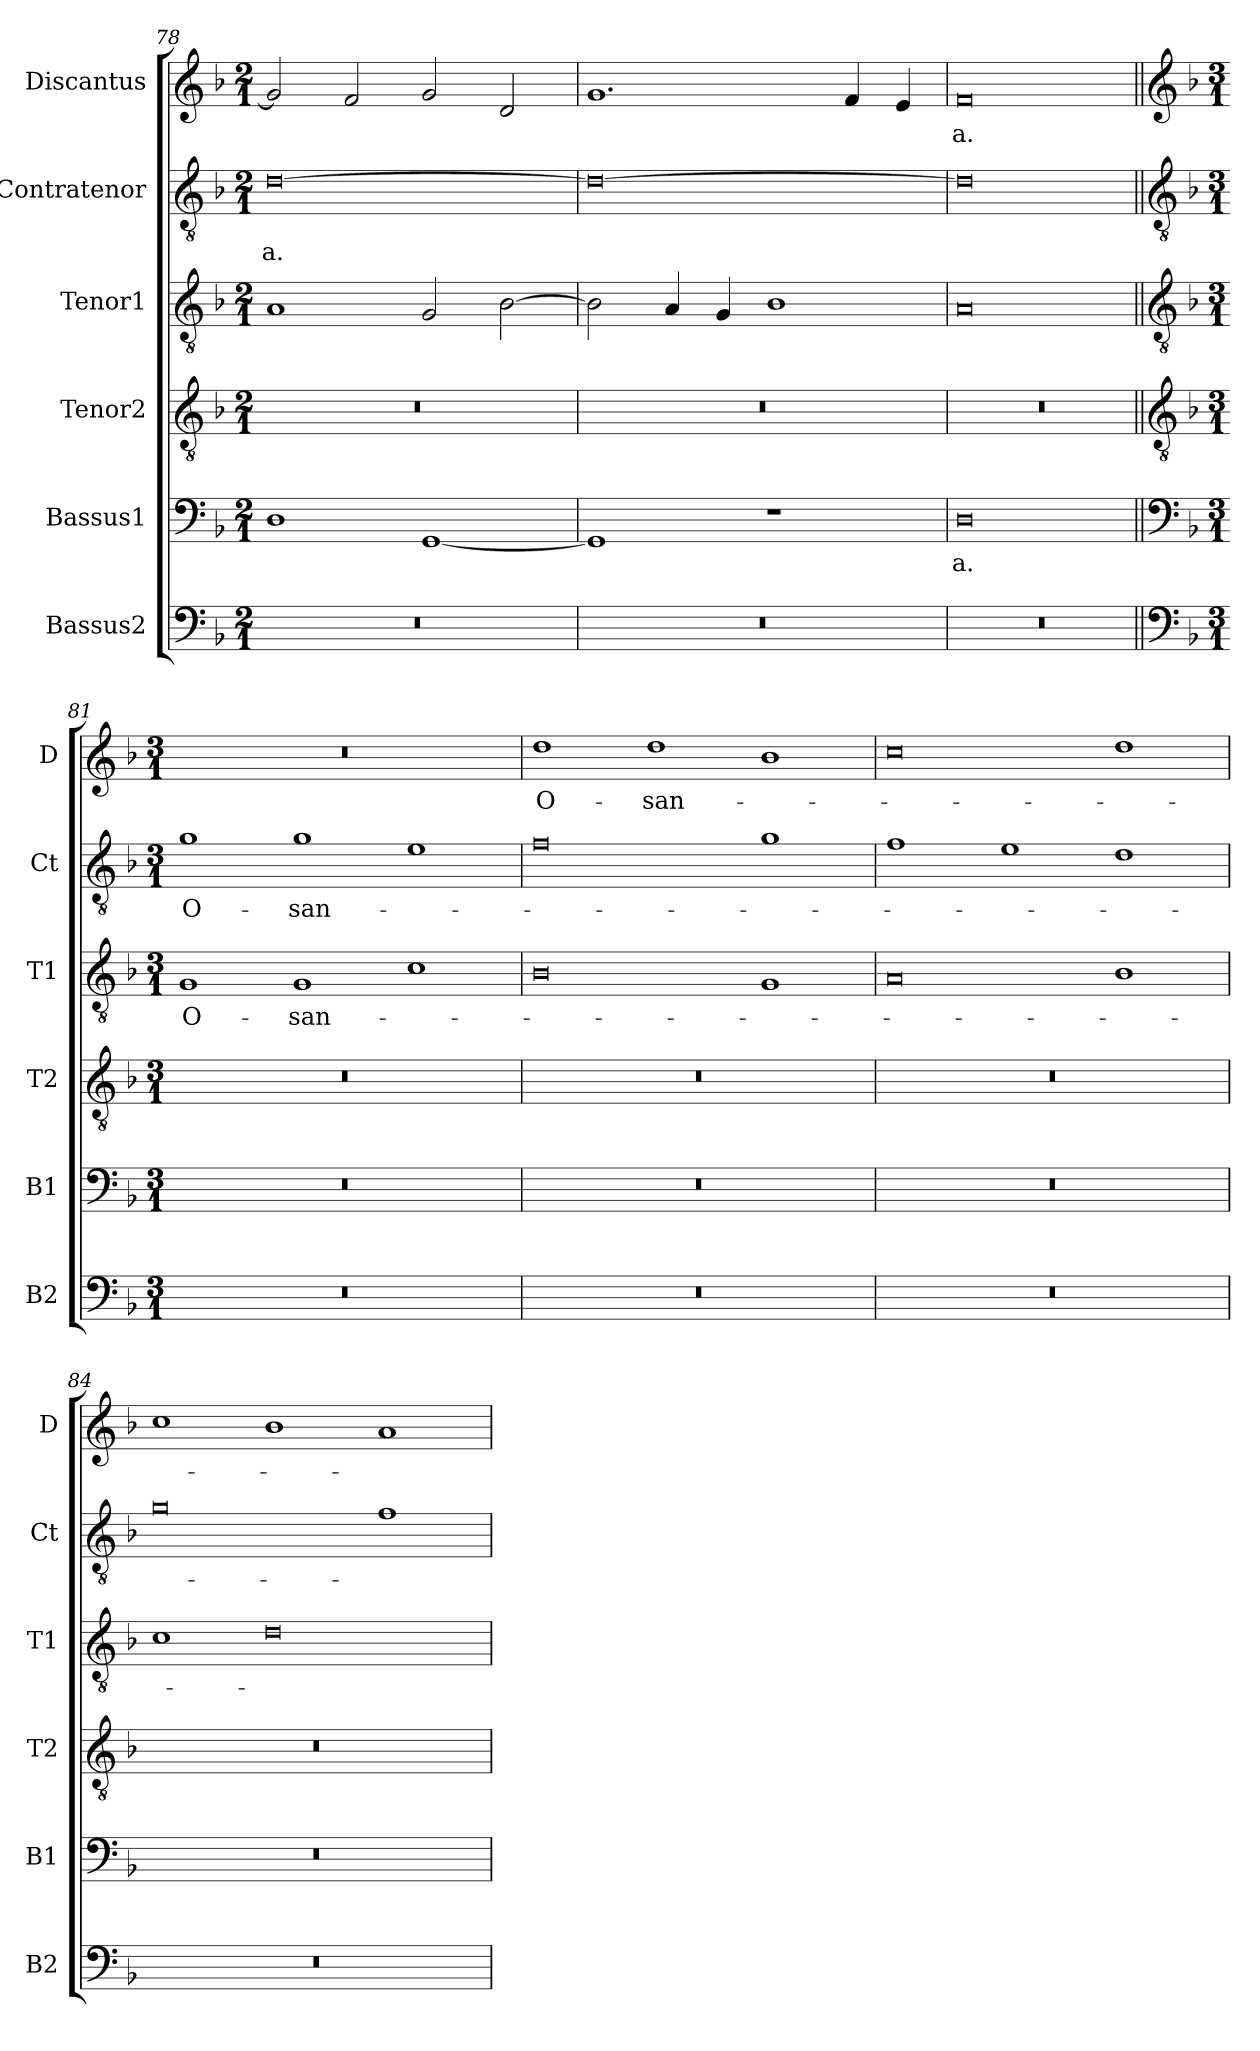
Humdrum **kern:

**kern	**kern	**text	**kern	**kern	**text	**kern	**text	**kern	**text
*part6	*part5	*part5	*part4	*part3	*part3	*part2	*part2	*part1	*part1
*staff6	*staff5	*staff5	*staff4	*staff3	*staff3	*staff2	*staff2	*staff1	*staff1
*I"Bassus2	*I"Bassus1	*	*I"Tenor2	*I"Tenor1	*	*I"Contratenor	*	*I"Discantus	*
*I'B2	*I'B1	*	*I'T2	*I'T1	*	*I'Ct	*	*I'D	*
*clefF4	*clefF4	*	*clefGv2	*clefGv2	*	*clefGv2	*	*clefG2	*
*k[b-]	*k[b-]	*	*k[b-]	*k[b-]	*	*k[b-]	*	*k[b-]	*
*M2/1	*M2/1	*	*M2/1	*M2/1	*	*M2/1	*	*M2/1	*
=78	=78	=78	=78	=78	=78	=78	=78	=78	=78
0r	1D	.	0r	1A	.	[0d	-a.	2g]	.
.	.	.	.	.	.	.	.	2f	.
.	[1GG	.	.	2G	.	.	.	2g	.
.	.	.	.	[2B-	.	.	.	2d	.
=79	=79	=79	=79	=79	=79	=79	=79	=79	=79
0r	1GG]	.	0r	2B-]	.	0d_	.	1.g	.
.	.	.	.	4A	.	.	.	.	.
.	.	.	.	4G	.	.	.	.	.
.	1r	.	.	1B-	.	.	.	.	.
.	.	.	.	.	.	.	.	4f	.
.	.	.	.	.	.	.	.	4e	.
=80	=80	=80	=80	=80	=80	=80	=80	=80	=80
0r	0D	-a.	0r	0A	.	0d]	.	0f	-a.
!!LO:LB:g=z
=81||	=81||	=81||	=81||	=81||	=81||	=81||	=81||	=81||	=81||
*clefF4	*clefF4	*	*clefGv2	*clefGv2	*	*clefGv2	*	*clefG2	*
*k[b-]	*k[b-]	*	*k[b-]	*k[b-]	*	*k[b-]	*	*k[b-]	*
*M3/1	*M3/1	*	*M3/1	*M3/1	*	*M3/1	*	*M3/1	*
0.r	0.r	.	0.r	1G	-O-	1g	O-	0.r	.
.	.	.	.	1G	-san-	1g	-san-	.	.
.	.	.	.	1c	.	1e	.	.	.
=82	=82	=82	=82	=82	=82	=82	=82	=82	=82
0.r	0.r	.	0.r	0B-	.	0f	.	1dd	O-
.	.	.	.	.	.	.	.	1dd	-san-
.	.	.	.	1G	.	1g	.	1b-	.
=83	=83	=83	=83	=83	=83	=83	=83	=83	=83
0.r	0.r	.	0.r	0A	.	1f	.	0cc	.
.	.	.	.	.	.	1e	.	.	.
.	.	.	.	1B-	.	1d	.	1dd	.
=84	=84	=84	=84	=84	=84	=84	=84	=84	=84
0.r	0.r	.	0.r	1c	.	0g	.	1cc	.
.	.	.	.	0d	.	.	.	1b-	.
.	.	.	.	.	.	1f	.	1a	.
=	=	=	=	=	=	=	=	=	=
*-	*-	*-	*-	*-	*-	*-	*-	*-	*-
